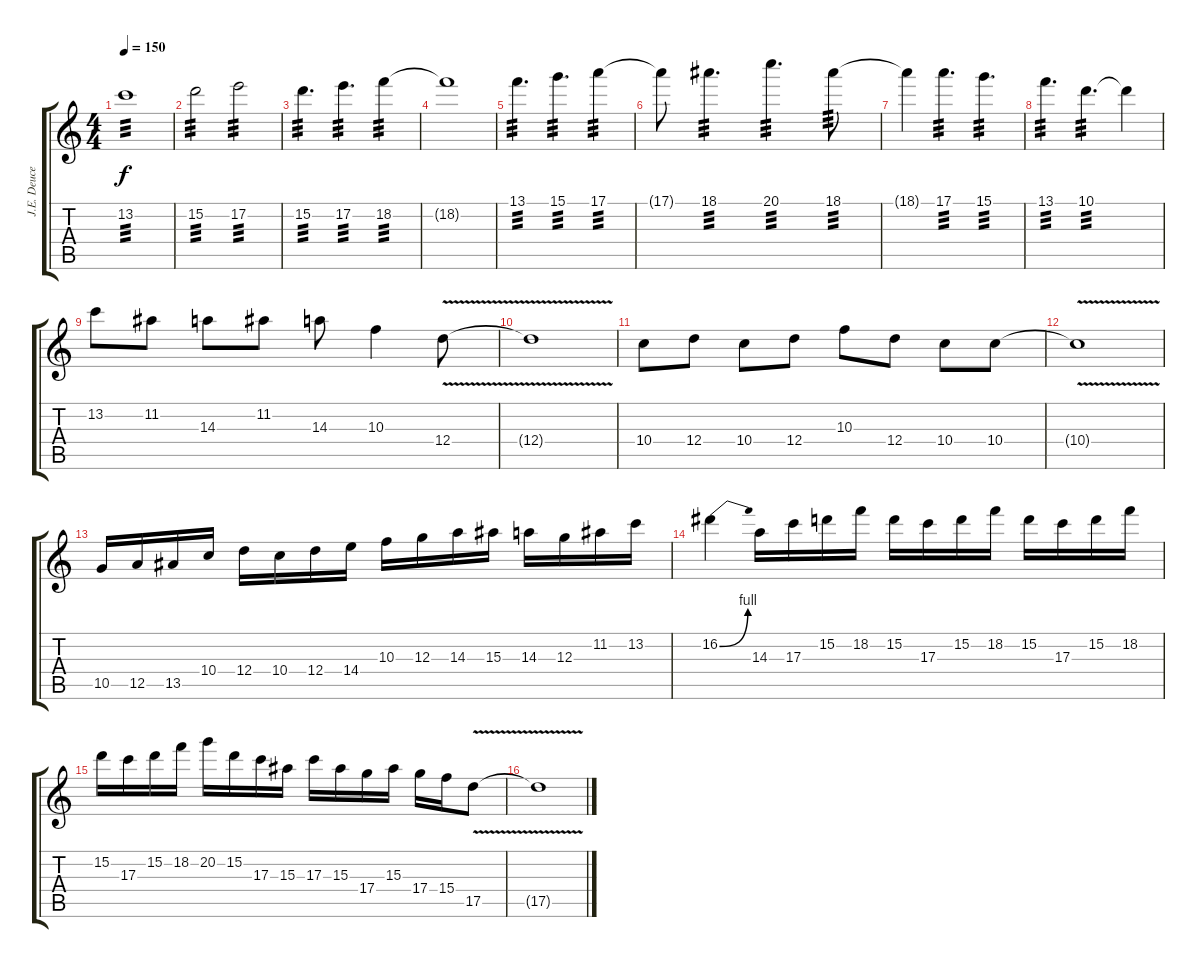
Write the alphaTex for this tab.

\track ("J.E. Deuce" "J.E. Deuce") {instrument overdrivenguitar}
\staff {score tabs}
\tuning (E4 B3 G3 D3 A2 D2) {hide}
\ts (4 4)
\tempo 150
\clef g2
\ks c
13.2.1{tp 3 dy f} |
15.2.2{tp 3} 17.2.2{tp 3} |
15.2.4{d tp 3} 17.2.4{d tp 3} 18.2.4{tp 3} |
18.2{t}.1 |
13.1.4{d tp 3} 15.1.4{d tp 3} 17.1.4{tp 3} |
17.1{t}.8 18.1.4{d tp 3} 20.1.4{d tp 3} 18.1.8{tp 3} |
18.1{t}.4 17.1.4{d tp 3} 15.1.4{d tp 3} |
13.1.4{d tp 3} 10.1.4{d tp 3} 10.1{t}.4 |
13.2.8 11.2.8 14.3.8 11.2.8 14.3.8 10.3.4 12.4{v}.8 |
12.4{t}.1 |
10.4.8 12.4.8 10.4.8 12.4.8 10.3.8 12.4.8 10.4.8 10.4.8 |
10.4{v t}.1 |
10.5.16 12.5.16 13.5.16 10.4.16 12.4.16 10.4.16 12.4.16 14.4.16 10.3.16 12.3.16 14.3.16 15.3.16 14.3.16 12.3.16 11.2.16 13.2.16 |
16.2{be (bend 0 0 60 4)}.4 14.3.16 17.3.16 15.2.16 18.2.16 15.2.16 17.3.16 15.2.16 18.2.16 15.2.16 17.3.16 15.2.16 18.2.16 |
15.2.16 17.3.16 15.2.16 18.2.16 20.2.16 15.2.16 17.3.16 15.3.16 17.3.16 15.3.16 17.4.16 15.3.16 17.4.16 15.4.16 17.5{v}.8 |
17.5{t}.1
